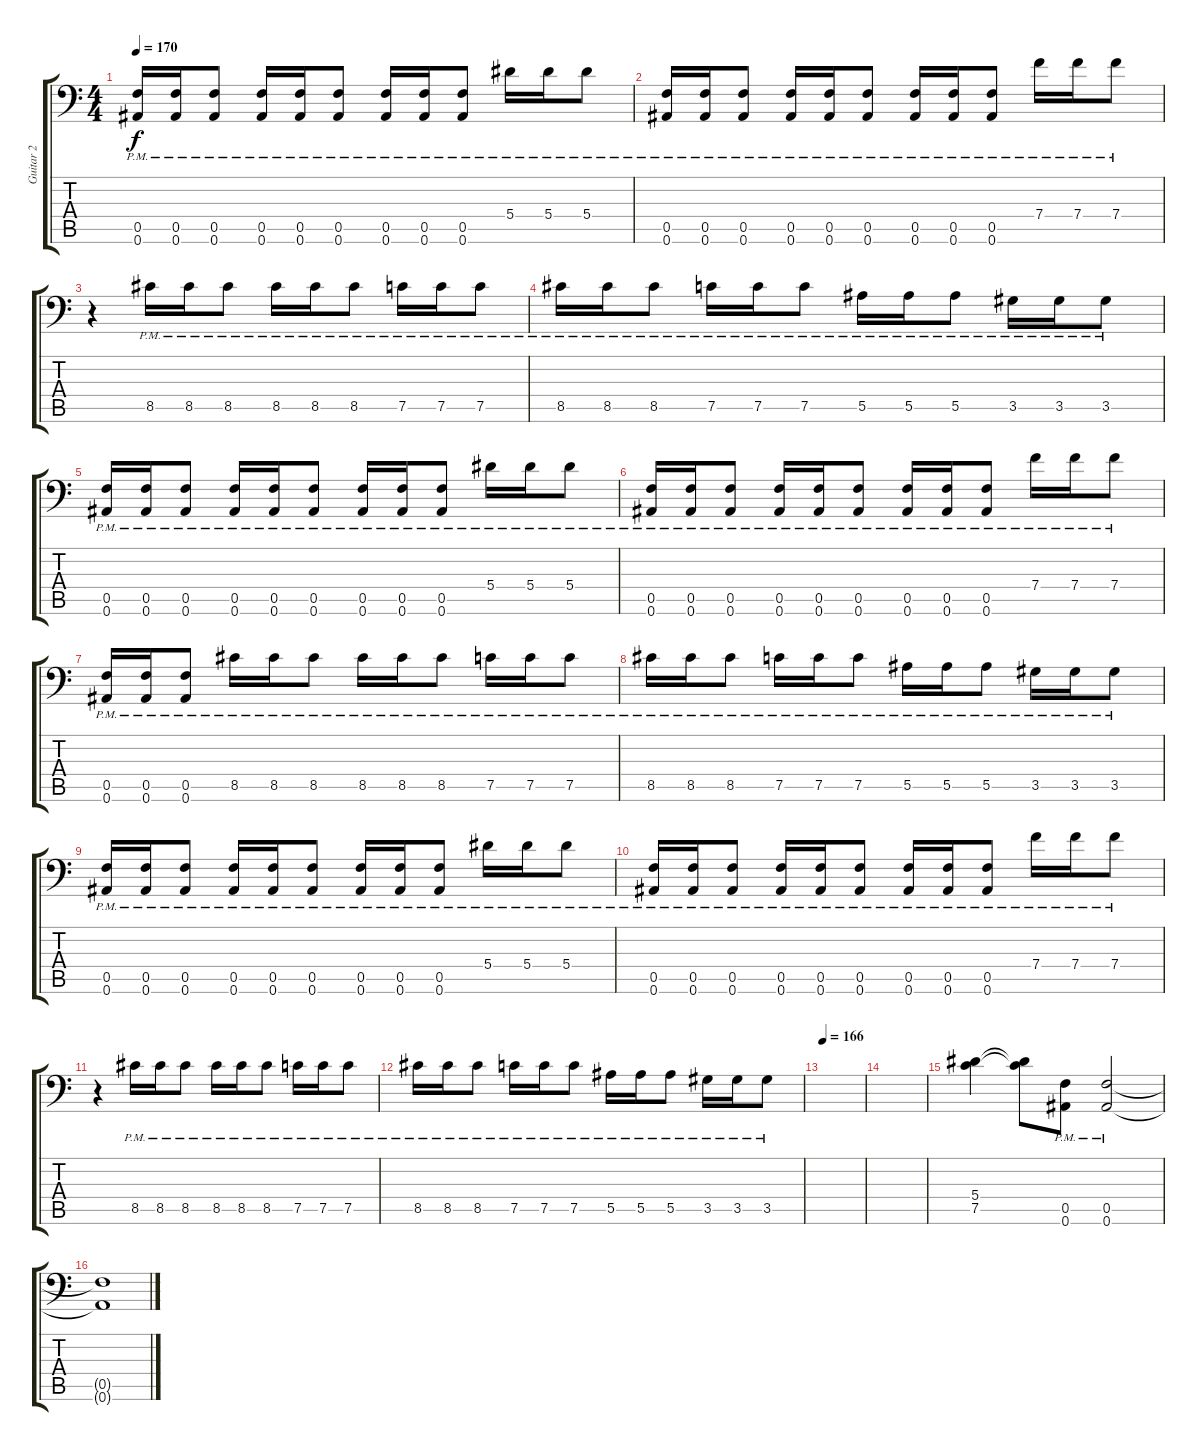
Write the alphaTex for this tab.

\track ("Guitar 2" "Guitar 2") {instrument distortionguitar}
\staff {score tabs}
\tuning (C4 G3 Eb3 Bb2 F2 Bb1) {hide}
\ts (4 4)
\tempo 170
\clef f4
\ks c
(0.5{pm} 0.6{pm}).16{dy f} (0.5{pm} 0.6{pm}).16 (0.5{pm} 0.6{pm}).8 (0.5{pm} 0.6{pm}).16 (0.5{pm} 0.6{pm}).16 (0.5{pm} 0.6{pm}).8 (0.5{pm} 0.6{pm}).16 (0.5{pm} 0.6{pm}).16 (0.5{pm} 0.6{pm}).8 5.4{pm}.16 5.4{pm}.16 5.4{pm}.8 |
(0.5{pm} 0.6{pm}).16 (0.5{pm} 0.6{pm}).16 (0.5{pm} 0.6{pm}).8 (0.5{pm} 0.6{pm}).16 (0.5{pm} 0.6{pm}).16 (0.5{pm} 0.6{pm}).8 (0.5{pm} 0.6{pm}).16 (0.5{pm} 0.6{pm}).16 (0.5{pm} 0.6{pm}).8 7.4{pm}.16 7.4{pm}.16 7.4{pm}.8 |
r.4 8.5{pm}.16 8.5{pm}.16 8.5{pm}.8 8.5{pm}.16 8.5{pm}.16 8.5{pm}.8 7.5{pm}.16 7.5{pm}.16 7.5{pm}.8 |
8.5{pm}.16 8.5{pm}.16 8.5{pm}.8 7.5{pm}.16 7.5{pm}.16 7.5{pm}.8 5.5{pm}.16 5.5{pm}.16 5.5{pm}.8 3.5{pm}.16 3.5{pm}.16 3.5{pm}.8 |
(0.5{pm} 0.6{pm}).16 (0.5{pm} 0.6{pm}).16 (0.5{pm} 0.6{pm}).8 (0.5{pm} 0.6{pm}).16 (0.5{pm} 0.6{pm}).16 (0.5{pm} 0.6{pm}).8 (0.5{pm} 0.6{pm}).16 (0.5{pm} 0.6{pm}).16 (0.5{pm} 0.6{pm}).8 5.4{pm}.16 5.4{pm}.16 5.4{pm}.8 |
(0.5{pm} 0.6{pm}).16 (0.5{pm} 0.6{pm}).16 (0.5{pm} 0.6{pm}).8 (0.5{pm} 0.6{pm}).16 (0.5{pm} 0.6{pm}).16 (0.5{pm} 0.6{pm}).8 (0.5{pm} 0.6{pm}).16 (0.5{pm} 0.6{pm}).16 (0.5{pm} 0.6{pm}).8 7.4{pm}.16 7.4{pm}.16 7.4{pm}.8 |
(0.5{pm} 0.6{pm}).16 (0.5{pm} 0.6{pm}).16 (0.5{pm} 0.6{pm}).8 8.5{pm}.16 8.5{pm}.16 8.5{pm}.8 8.5{pm}.16 8.5{pm}.16 8.5{pm}.8 7.5{pm}.16 7.5{pm}.16 7.5{pm}.8 |
8.5{pm}.16 8.5{pm}.16 8.5{pm}.8 7.5{pm}.16 7.5{pm}.16 7.5{pm}.8 5.5{pm}.16 5.5{pm}.16 5.5{pm}.8 3.5{pm}.16 3.5{pm}.16 3.5{pm}.8 |
(0.5{pm} 0.6{pm}).16 (0.5{pm} 0.6{pm}).16 (0.5{pm} 0.6{pm}).8 (0.5{pm} 0.6{pm}).16 (0.5{pm} 0.6{pm}).16 (0.5{pm} 0.6{pm}).8 (0.5{pm} 0.6{pm}).16 (0.5{pm} 0.6{pm}).16 (0.5{pm} 0.6{pm}).8 5.4{pm}.16 5.4{pm}.16 5.4{pm}.8 |
(0.5{pm} 0.6{pm}).16 (0.5{pm} 0.6{pm}).16 (0.5{pm} 0.6{pm}).8 (0.5{pm} 0.6{pm}).16 (0.5{pm} 0.6{pm}).16 (0.5{pm} 0.6{pm}).8 (0.5{pm} 0.6{pm}).16 (0.5{pm} 0.6{pm}).16 (0.5{pm} 0.6{pm}).8 7.4{pm}.16 7.4{pm}.16 7.4{pm}.8 |
r.4 8.5{pm}.16 8.5{pm}.16 8.5{pm}.8 8.5{pm}.16 8.5{pm}.16 8.5{pm}.8 7.5{pm}.16 7.5{pm}.16 7.5{pm}.8 |
8.5{pm}.16 8.5{pm}.16 8.5{pm}.8 7.5{pm}.16 7.5{pm}.16 7.5{pm}.8 5.5{pm}.16 5.5{pm}.16 5.5{pm}.8 3.5{pm}.16 3.5{pm}.16 3.5{pm}.8 |
\tempo 166
|
|
(5.4 7.5).4 (5.4{t} 7.5{t}).8 (0.5{pm} 0.6{pm}).8 (0.5{pm} 0.6{pm}).2 |
(0.5{t} 0.6{t}).1
